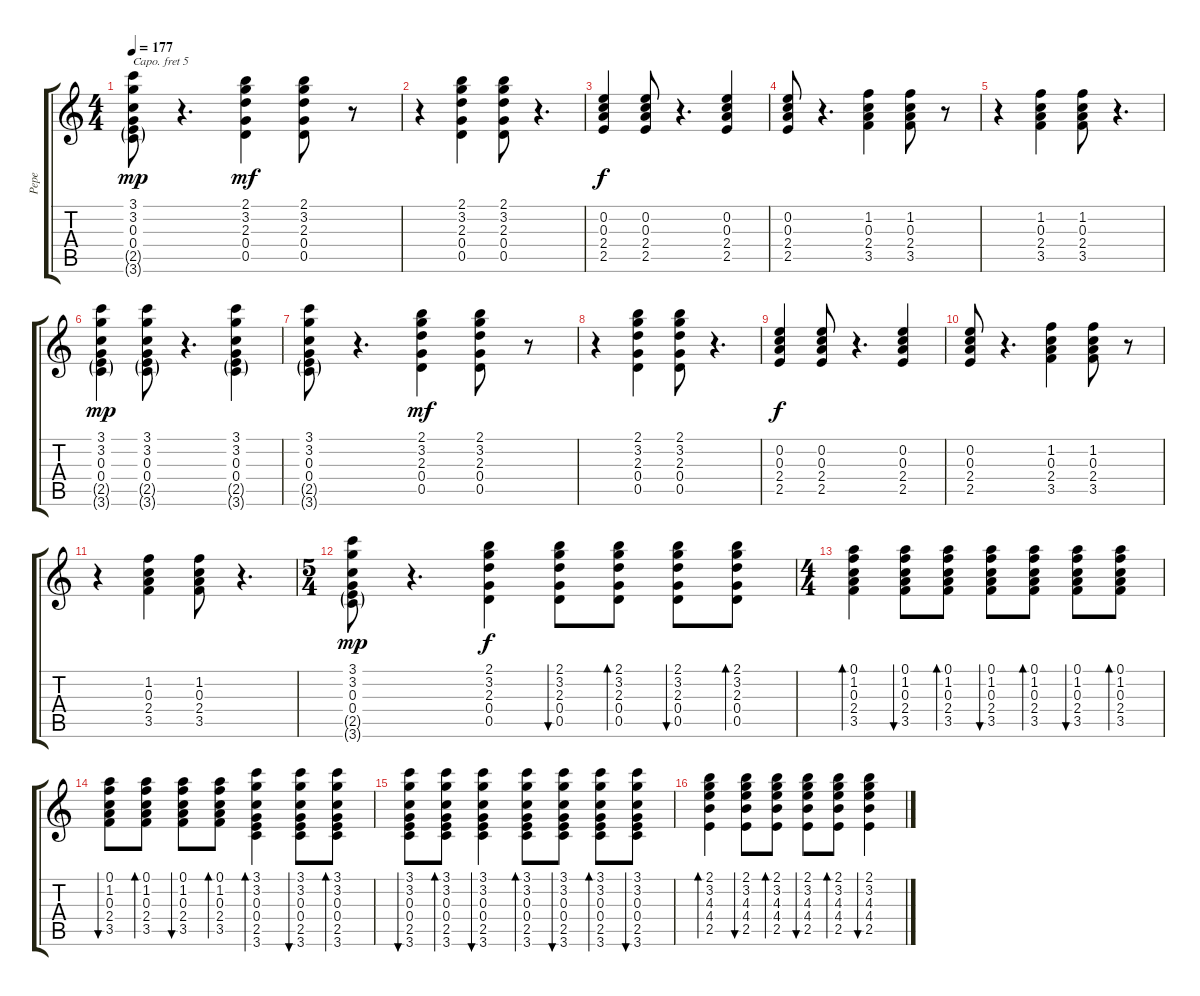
\track ("Pepe" "Pepe") {instrument acousticguitarsteel}
\staff {score tabs}
\capo 5
\tuning (E4 B3 G3 D3 A2 E2) {hide}
\ts (4 4)
\tempo 177
\clef g2
\ks c
(3.1 3.2 0.3 0.4 2.5{g} 3.6{g}).8{dy mp} r.4{d} (2.1 3.2 2.3 0.4 0.5).4{dy mf} (2.1 3.2 2.3 0.4 0.5).8 r.8 |
r.4 (2.1 3.2 2.3 0.4 0.5).4 (2.1 3.2 2.3 0.4 0.5).8 r.4{d} |
(0.2 0.3 2.4 2.5).4{dy f} (0.2 0.3 2.4 2.5).8 r.4{d} (0.2 0.3 2.4 2.5).4 |
(0.2 0.3 2.4 2.5).8 r.4{d} (1.2 0.3 2.4 3.5).4 (1.2 0.3 2.4 3.5).8 r.8 |
r.4 (1.2 0.3 2.4 3.5).4 (1.2 0.3 2.4 3.5).8 r.4{d} |
(3.1 3.2 0.3 0.4 2.5{g} 3.6{g}).4{dy mp} (3.1 3.2 0.3 0.4 2.5{g} 3.6{g}).8 r.4{d} (3.1 3.2 0.3 0.4 2.5{g} 3.6{g}).4 |
(3.1 3.2 0.3 0.4 2.5{g} 3.6{g}).8 r.4{d} (2.1 3.2 2.3 0.4 0.5).4{dy mf} (2.1 3.2 2.3 0.4 0.5).8 r.8 |
r.4 (2.1 3.2 2.3 0.4 0.5).4 (2.1 3.2 2.3 0.4 0.5).8 r.4{d} |
(0.2 0.3 2.4 2.5).4{dy f} (0.2 0.3 2.4 2.5).8 r.4{d} (0.2 0.3 2.4 2.5).4 |
(0.2 0.3 2.4 2.5).8 r.4{d} (1.2 0.3 2.4 3.5).4 (1.2 0.3 2.4 3.5).8 r.8 |
r.4 (1.2 0.3 2.4 3.5).4 (1.2 0.3 2.4 3.5).8 r.4{d} |
\ts (5 4)
(3.1 3.2 0.3 0.4 2.5{g} 3.6{g}).8{dy mp} r.4{d} (2.1 3.2 2.3 0.4 0.5).4{dy f} (2.1 3.2 2.3 0.4 0.5).8{bu 30} (2.1 3.2 2.3 0.4 0.5).8{bd 30} (2.1 3.2 2.3 0.4 0.5).8{bu 30} (2.1 3.2 2.3 0.4 0.5).8{bd 30} |
\ts (4 4)
(0.1 1.2 0.3 2.4 3.5).4{bd 60 instrument acousticguitarnylon} (0.1 1.2 0.3 2.4 3.5).8{bu 60} (0.1 1.2 0.3 2.4 3.5).8{bd 60} (0.1 1.2 0.3 2.4 3.5).8{bu 60} (0.1 1.2 0.3 2.4 3.5).8{bd 60} (0.1 1.2 0.3 2.4 3.5).8{bu 60} (0.1 1.2 0.3 2.4 3.5).8{bd 60} |
(0.1 1.2 0.3 2.4 3.5).8{bu 60} (0.1 1.2 0.3 2.4 3.5).8{bd 60} (0.1 1.2 0.3 2.4 3.5).8{bu 60} (0.1 1.2 0.3 2.4 3.5).8{bd 60} (3.1 3.2 0.3 0.4 2.5 3.6).4{bd 60} (3.1 3.2 0.3 0.4 2.5 3.6).8{bu 60} (3.1 3.2 0.3 0.4 2.5 3.6).8{bd 60} |
(3.1 3.2 0.3 0.4 2.5 3.6).8{bu 60} (3.1 3.2 0.3 0.4 2.5 3.6).8{bd 60} (3.1 3.2 0.3 0.4 2.5 3.6).4{bu 60} (3.1 3.2 0.3 0.4 2.5 3.6).8{bd 60} (3.1 3.2 0.3 0.4 2.5 3.6).8{bu 60} (3.1 3.2 0.3 0.4 2.5 3.6).8{bd 60} (3.1 3.2 0.3 0.4 2.5 3.6).8{bu 60} |
(2.1 3.2 4.3 4.4 2.5).4{bd 60} (2.1 3.2 4.3 4.4 2.5).8{bu 60} (2.1 3.2 4.3 4.4 2.5).8{bd 60} (2.1 3.2 4.3 4.4 2.5).8{bu 60} (2.1 3.2 4.3 4.4 2.5).8{bd 60} (2.1 3.2 4.3 4.4 2.5).4{bu 60}
